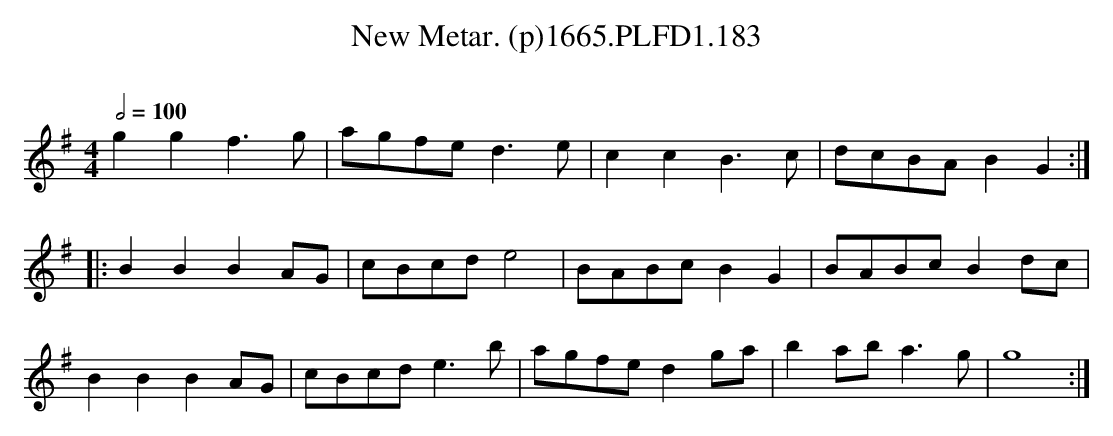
X:1
T:New Metar. (p)1665.PLFD1.183
M:4/4
L:1/4
Q:1/2=100
O:
K:G
ggf>g|a/g/f/e/d>e|ccB>c|d/c/B/A/BG:|
|:BBBA/G/|c/B/c/d/e2|B/A/B/c/BG|B/A/B/c/Bd/c/|
BBBA/G/|c/B/c/d/e>b|a/g/f/e/dg/a/|ba/b/a>g|g4:|
